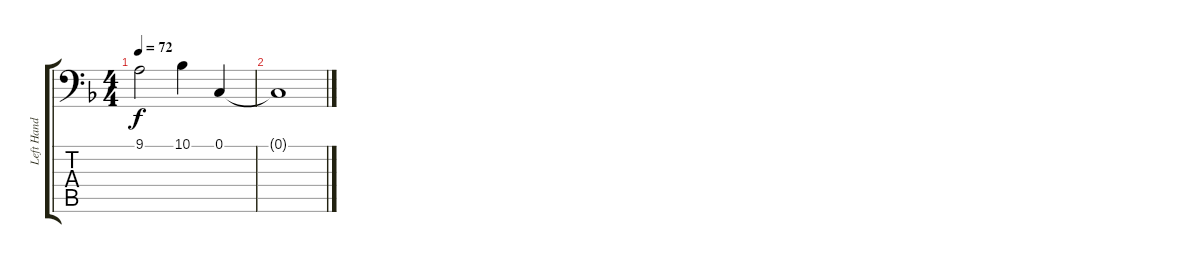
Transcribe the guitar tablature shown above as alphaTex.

\track ("Left Hand" "Left Hand") {instrument brightacousticpiano}
\staff {score tabs}
\tuning (C3 G2 D2 A1 E1 B0) {hide}
\ts (4 4)
\tempo 72
\clef f4
\ks f
9.1.2{dy f} 10.1.4 0.1.4 |
0.1{t}.1
